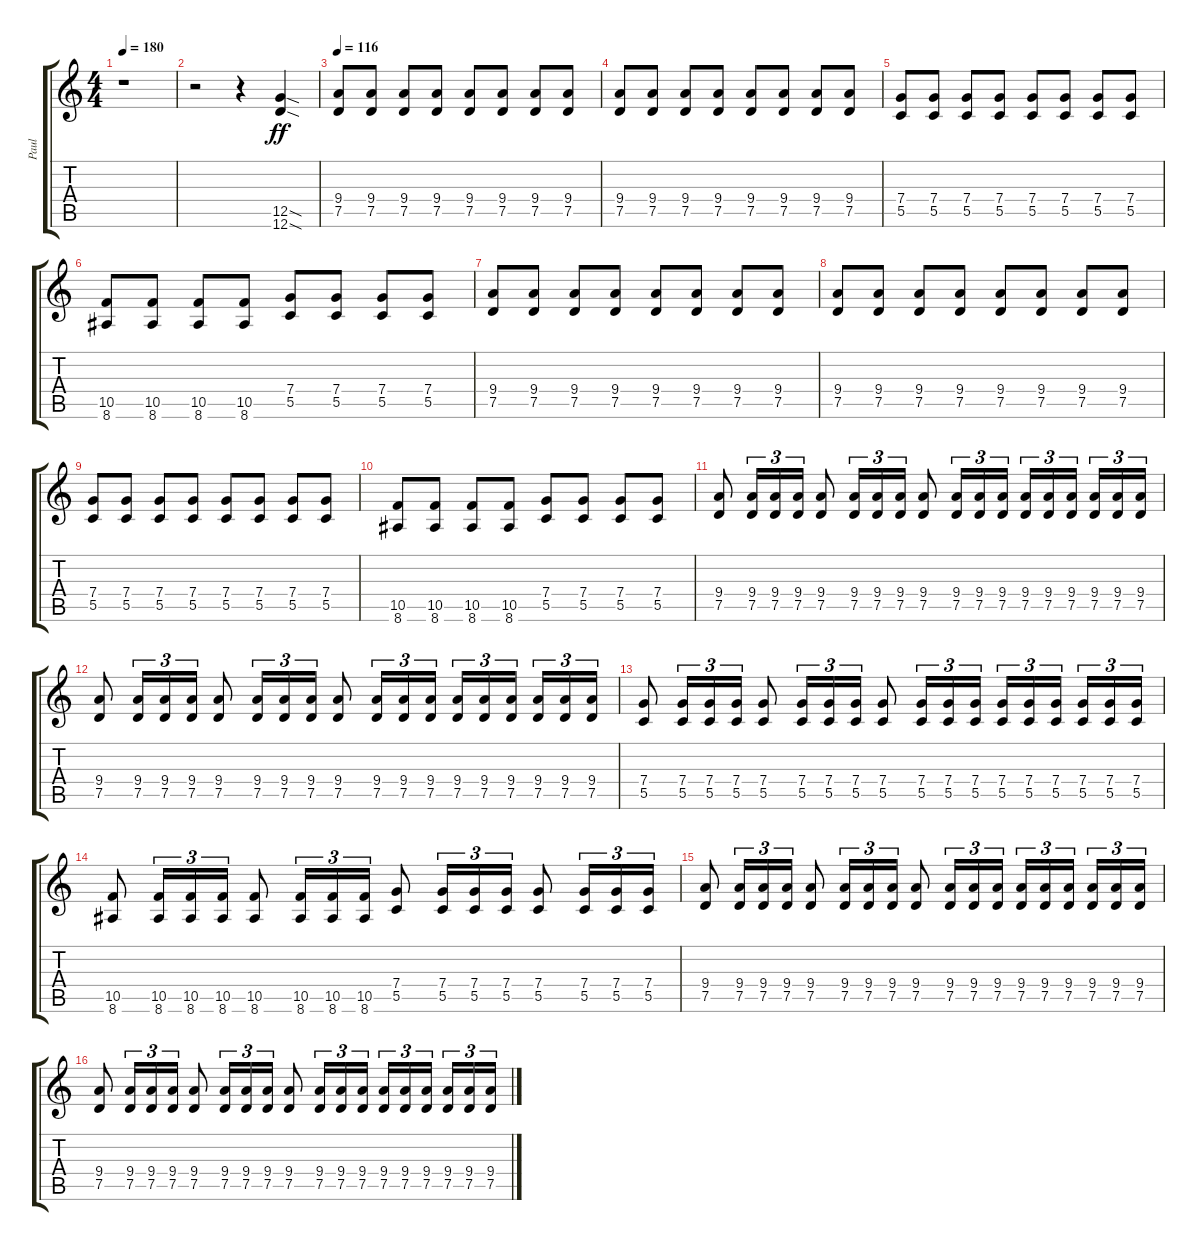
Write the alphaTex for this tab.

\track ("Paul" "Paul") {instrument distortionguitar}
\staff {score tabs}
\tuning (D4 A3 F3 C3 G2 D2) {hide}
\ts (4 4)
\tempo 180
\clef g2
\ks c
r.1{dy ff} |
r.2 r.4 (12.5{sod} 12.6{sod}).4 |
\tempo 116
(9.4 7.5).8 (9.4 7.5).8 (9.4 7.5).8 (9.4 7.5).8 (9.4 7.5).8 (9.4 7.5).8 (9.4 7.5).8 (9.4 7.5).8 |
(9.4 7.5).8 (9.4 7.5).8 (9.4 7.5).8 (9.4 7.5).8 (9.4 7.5).8 (9.4 7.5).8 (9.4 7.5).8 (9.4 7.5).8 |
(7.4 5.5).8 (7.4 5.5).8 (7.4 5.5).8 (7.4 5.5).8 (7.4 5.5).8 (7.4 5.5).8 (7.4 5.5).8 (7.4 5.5).8 |
(10.5 8.6).8 (10.5 8.6).8 (10.5 8.6).8 (10.5 8.6).8 (7.4 5.5).8 (7.4 5.5).8 (7.4 5.5).8 (7.4 5.5).8 |
(9.4 7.5).8 (9.4 7.5).8 (9.4 7.5).8 (9.4 7.5).8 (9.4 7.5).8 (9.4 7.5).8 (9.4 7.5).8 (9.4 7.5).8 |
(9.4 7.5).8 (9.4 7.5).8 (9.4 7.5).8 (9.4 7.5).8 (9.4 7.5).8 (9.4 7.5).8 (9.4 7.5).8 (9.4 7.5).8 |
(7.4 5.5).8 (7.4 5.5).8 (7.4 5.5).8 (7.4 5.5).8 (7.4 5.5).8 (7.4 5.5).8 (7.4 5.5).8 (7.4 5.5).8 |
(10.5 8.6).8 (10.5 8.6).8 (10.5 8.6).8 (10.5 8.6).8 (7.4 5.5).8 (7.4 5.5).8 (7.4 5.5).8 (7.4 5.5).8 |
(9.4 7.5).8 (9.4 7.5).16{tu (3 2)} (9.4 7.5).16{tu (3 2)} (9.4 7.5).16{tu (3 2)} (9.4 7.5).8 (9.4 7.5).16{tu (3 2)} (9.4 7.5).16{tu (3 2)} (9.4 7.5).16{tu (3 2)} (9.4 7.5).8 (9.4 7.5).16{tu (3 2)} (9.4 7.5).16{tu (3 2)} (9.4 7.5).16{tu (3 2)} (9.4 7.5).16{tu (3 2)} (9.4 7.5).16{tu (3 2)} (9.4 7.5).16{tu (3 2) beam splitsecondary} (9.4 7.5).16{tu (3 2)} (9.4 7.5).16{tu (3 2)} (9.4 7.5).16{tu (3 2)} |
(9.4 7.5).8 (9.4 7.5).16{tu (3 2)} (9.4 7.5).16{tu (3 2)} (9.4 7.5).16{tu (3 2)} (9.4 7.5).8 (9.4 7.5).16{tu (3 2)} (9.4 7.5).16{tu (3 2)} (9.4 7.5).16{tu (3 2)} (9.4 7.5).8 (9.4 7.5).16{tu (3 2)} (9.4 7.5).16{tu (3 2)} (9.4 7.5).16{tu (3 2)} (9.4 7.5).16{tu (3 2)} (9.4 7.5).16{tu (3 2)} (9.4 7.5).16{tu (3 2) beam splitsecondary} (9.4 7.5).16{tu (3 2)} (9.4 7.5).16{tu (3 2)} (9.4 7.5).16{tu (3 2)} |
(7.4 5.5).8 (7.4 5.5).16{tu (3 2)} (7.4 5.5).16{tu (3 2)} (7.4 5.5).16{tu (3 2)} (7.4 5.5).8 (7.4 5.5).16{tu (3 2)} (7.4 5.5).16{tu (3 2)} (7.4 5.5).16{tu (3 2)} (7.4 5.5).8 (7.4 5.5).16{tu (3 2)} (7.4 5.5).16{tu (3 2)} (7.4 5.5).16{tu (3 2)} (7.4 5.5).16{tu (3 2)} (7.4 5.5).16{tu (3 2)} (7.4 5.5).16{tu (3 2) beam splitsecondary} (7.4 5.5).16{tu (3 2)} (7.4 5.5).16{tu (3 2)} (7.4 5.5).16{tu (3 2)} |
(10.5 8.6).8 (10.5 8.6).16{tu (3 2)} (10.5 8.6).16{tu (3 2)} (10.5 8.6).16{tu (3 2)} (10.5 8.6).8 (10.5 8.6).16{tu (3 2)} (10.5 8.6).16{tu (3 2)} (10.5 8.6).16{tu (3 2)} (7.4 5.5).8 (7.4 5.5).16{tu (3 2)} (7.4 5.5).16{tu (3 2)} (7.4 5.5).16{tu (3 2)} (7.4 5.5).8 (7.4 5.5).16{tu (3 2)} (7.4 5.5).16{tu (3 2)} (7.4 5.5).16{tu (3 2)} |
(9.4 7.5).8 (9.4 7.5).16{tu (3 2)} (9.4 7.5).16{tu (3 2)} (9.4 7.5).16{tu (3 2)} (9.4 7.5).8 (9.4 7.5).16{tu (3 2)} (9.4 7.5).16{tu (3 2)} (9.4 7.5).16{tu (3 2)} (9.4 7.5).8 (9.4 7.5).16{tu (3 2)} (9.4 7.5).16{tu (3 2)} (9.4 7.5).16{tu (3 2)} (9.4 7.5).16{tu (3 2)} (9.4 7.5).16{tu (3 2)} (9.4 7.5).16{tu (3 2) beam splitsecondary} (9.4 7.5).16{tu (3 2)} (9.4 7.5).16{tu (3 2)} (9.4 7.5).16{tu (3 2)} |
(9.4 7.5).8 (9.4 7.5).16{tu (3 2)} (9.4 7.5).16{tu (3 2)} (9.4 7.5).16{tu (3 2)} (9.4 7.5).8 (9.4 7.5).16{tu (3 2)} (9.4 7.5).16{tu (3 2)} (9.4 7.5).16{tu (3 2)} (9.4 7.5).8 (9.4 7.5).16{tu (3 2)} (9.4 7.5).16{tu (3 2)} (9.4 7.5).16{tu (3 2)} (9.4 7.5).16{tu (3 2)} (9.4 7.5).16{tu (3 2)} (9.4 7.5).16{tu (3 2) beam splitsecondary} (9.4 7.5).16{tu (3 2)} (9.4 7.5).16{tu (3 2)} (9.4 7.5).16{tu (3 2)}
